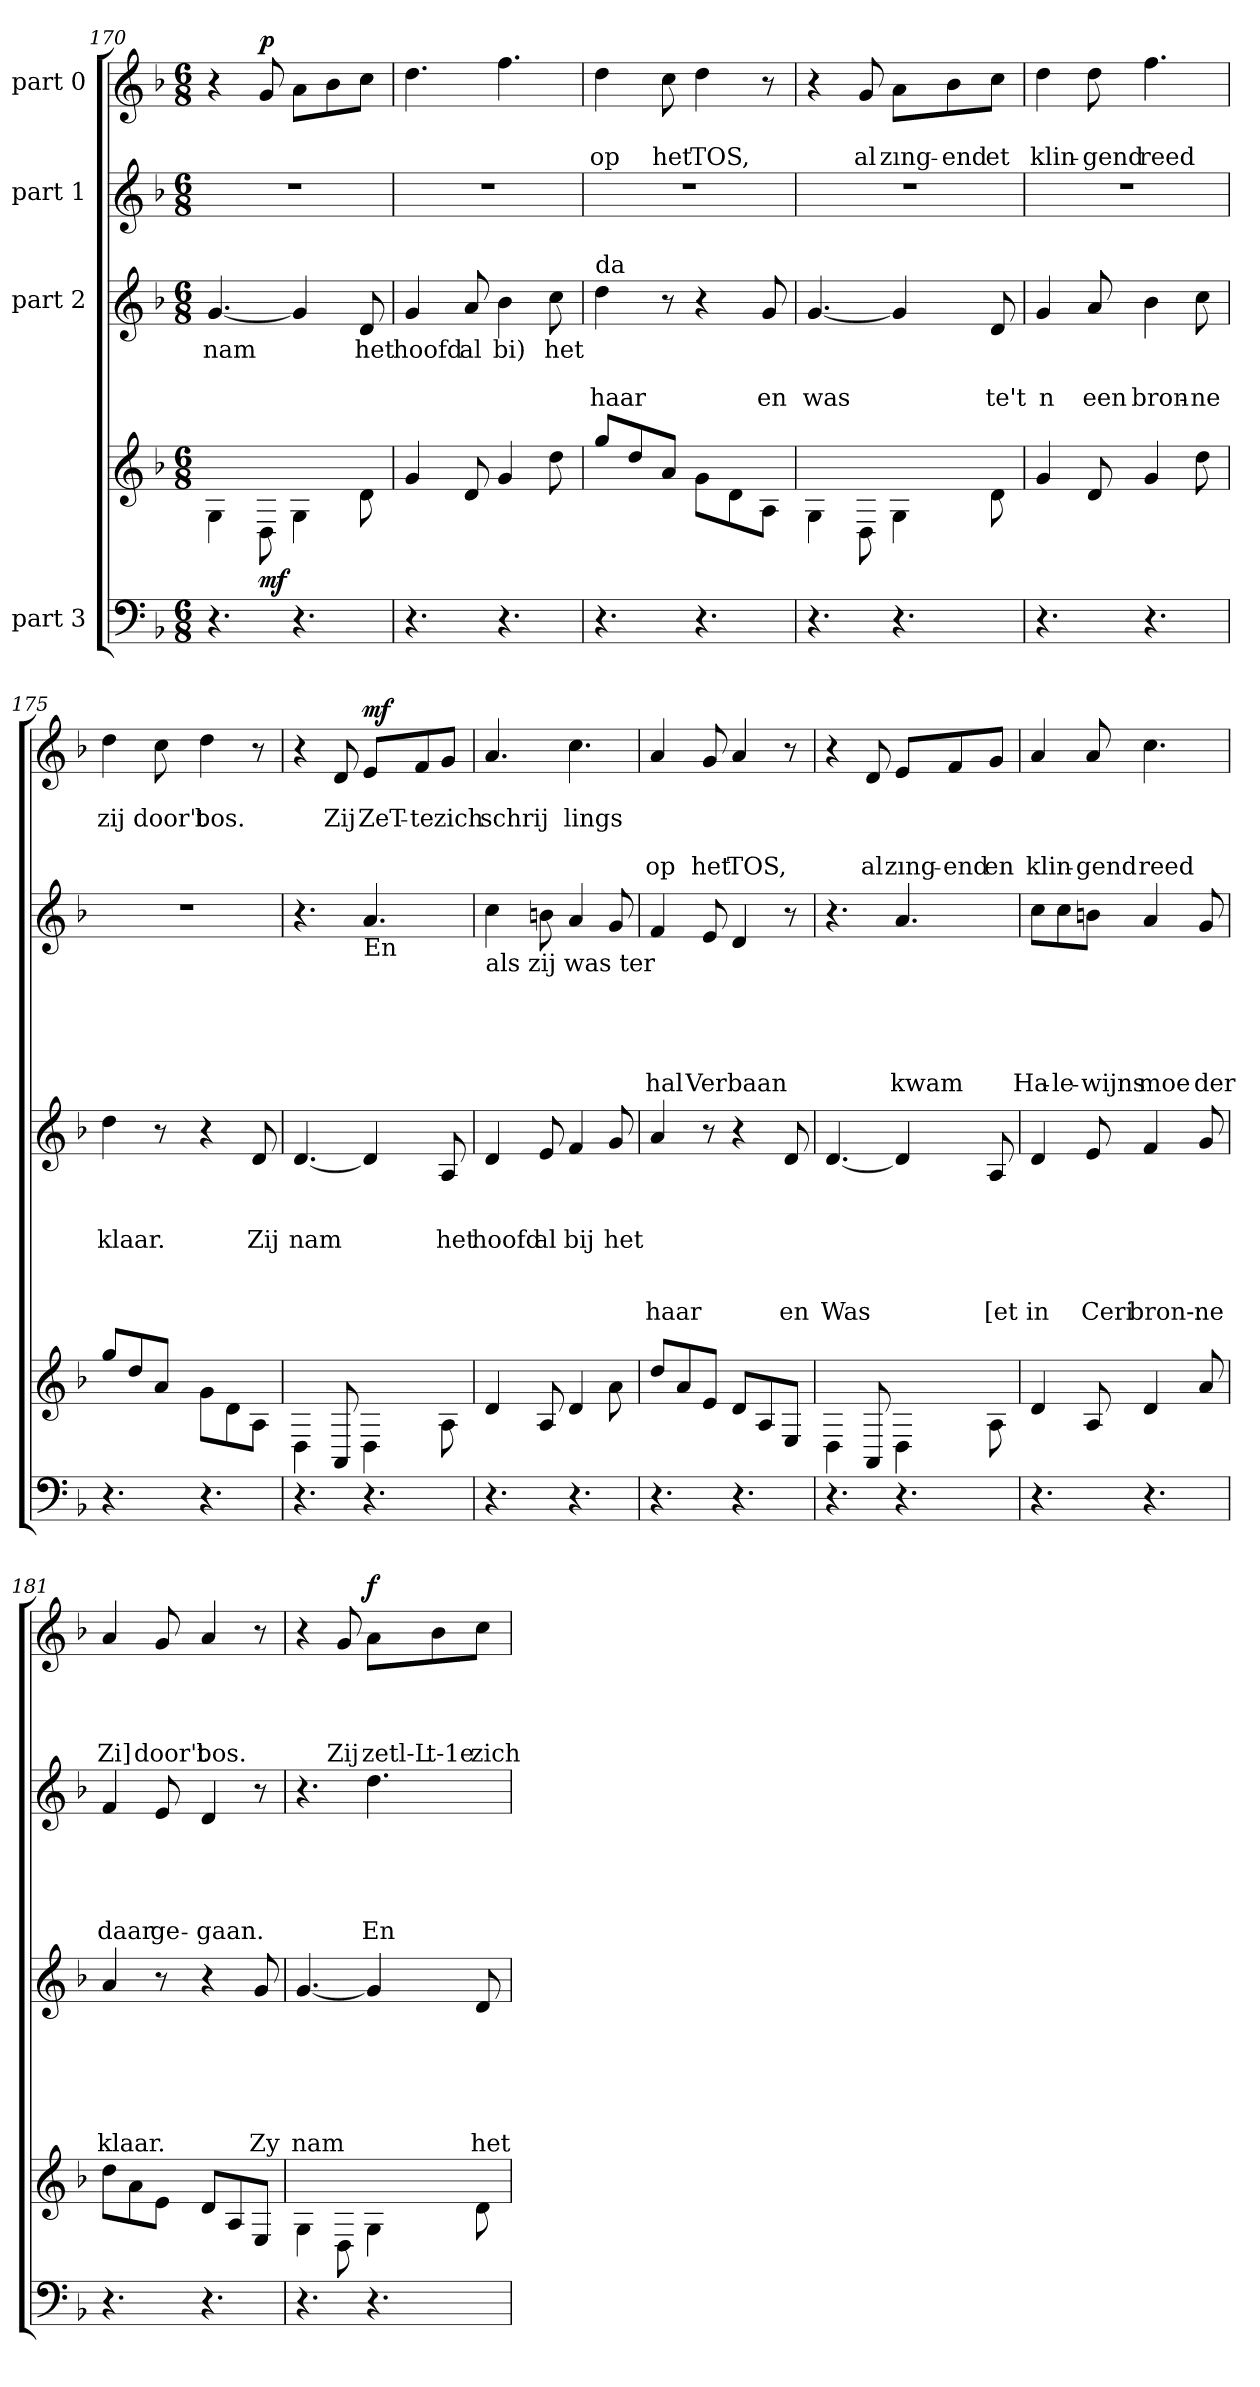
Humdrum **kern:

**kern	**kern	**dynam	**kern	**text	**text	**text	**text	**text	**text	**kern	**text	**text	**text	**text	**text	**kern	**text	**text	**text	**text	**dynam
*part4	*part4	*part4	*part3	*part3	*part3	*part3	*part3	*part3	*part3	*part2	*part2	*part2	*part2	*part2	*part2	*part1	*part1	*part1	*part1	*part1	*part1
*staff5	*staff4	*staff4/5	*staff3	*staff3	*staff3	*staff3	*staff3	*staff3	*staff3	*staff2	*staff2	*staff2	*staff2	*staff2	*staff2	*staff1	*staff1	*staff1	*staff1	*staff1	*staff1
*I"part 3	*	*	*I"part 2	*	*	*	*	*	*	*I"part 1	*	*	*	*	*	*I"part 0	*	*	*	*	*
*clefF4	*clefG2	*	*clefG2	*	*	*	*	*	*	*clefG2	*	*	*	*	*	*clefG2	*	*	*	*	*
*k[b-]	*k[b-]	*	*k[b-]	*	*	*	*	*	*	*k[b-]	*	*	*	*	*	*k[b-]	*	*	*	*	*
*M6/8	*M6/8	*	*M6/8	*	*	*	*	*	*	*M6/8	*	*	*	*	*	*M6/8	*	*	*	*	*
=170	=170	=170	=170	=170	=170	=170	=170	=170	=170	=170	=170	=170	=170	=170	=170	=170	=170	=170	=170	=170	=170
!	!	!	!	!LO:LY:b	!	!	!	!	!	!LO:N:vis=2	!	!	!	!	!	!	!	!	!	!	!
4.r	4G\	.	[4.g/	nam	.	.	.	.	.	2.r	.	.	.	.	.	4r	.	.	.	.	.
!	!	!LO:DY:b	!	!	!	!	!	!	!	!	!	!	!	!	!	!	!	!	!	!	!LO:DY:b
.	8D\	mf	.	.	.	.	.	.	.	.	.	.	.	.	.	8g/	.	.	.	.	p
4.r	4G\	.	4g/]	.	.	.	.	.	.	.	.	.	.	.	.	8a\L	.	.	.	.	.
.	.	.	.	.	.	.	.	.	.	.	.	.	.	.	.	8b-\	.	.	.	.	.
!	!	!	!	!LO:LY:b	!	!	!	!	!	!	!	!	!	!	!	!	!	!	!	!	!
.	8d\	.	8d/	het	.	.	.	.	.	.	.	.	.	.	.	8cc\J	.	.	.	.	.
=171	=171	=171	=171	=171	=171	=171	=171	=171	=171	=171	=171	=171	=171	=171	=171	=171	=171	=171	=171	=171	=171
!	!	!	!	!LO:LY:b	!	!	!	!	!	!LO:N:vis=2	!	!	!	!	!	!	!	!	!	!	!
4.r	4g/	.	4g/	hoofd	.	.	.	.	.	2.r	.	.	.	.	.	4.dd\	.	.	.	.	.
!	!	!	!	!LO:LY:b	!	!	!	!	!	!	!	!	!	!	!	!	!	!	!	!	!
.	8d/	.	8a/	al	.	.	.	.	.	.	.	.	.	.	.	.	.	.	.	.	.
!	!	!	!	!LO:LY:b	!	!	!	!	!	!	!	!	!	!	!	!	!	!	!	!	!
4.r	4g/	.	4b-\	bi)	.	.	.	.	.	.	.	.	.	.	.	4.ff\	.	.	.	.	.
!	!	!	!	!LO:LY:b	!	!	!	!	!	!	!	!	!	!	!	!	!	!	!	!	!
.	8dd\	.	8cc\	het	.	.	.	.	.	.	.	.	.	.	.	.	.	.	.	.	.
=172	=172	=172	=172	=172	=172	=172	=172	=172	=172	=172	=172	=172	=172	=172	=172	=172	=172	=172	=172	=172	=172
!	!	!	!LO:TX:a:t=da	!	!	!	!	!	!	!	!	!	!	!	!	!	!	!	!	!	!
!	!	!	!	!	!	!LO:LY:b	!	!	!	!LO:N:vis=2	!	!	!	!	!	!	!	!LO:LY:b	!	!	!
4.r	8gg/L	.	4dd\	.	.	haar	.	.	.	2.r	.	.	.	.	.	4dd\	.	op	.	.	.
.	8dd/	.	.	.	.	.	.	.	.	.	.	.	.	.	.	.	.	.	.	.	.
!	!	!	!	!	!	!	!	!	!	!	!	!	!	!	!	!	!	!LO:LY:b	!	!	!
.	8a/J	.	8r	.	.	.	.	.	.	.	.	.	.	.	.	8cc\	.	het	.	.	.
!	!	!	!	!	!	!	!	!	!	!	!	!	!	!	!	!	!	!LO:LY:b	!	!	!
4.r	8g\L	.	4r	.	.	.	.	.	.	.	.	.	.	.	.	4dd\	.	TOS,	.	.	.
.	8d\	.	.	.	.	.	.	.	.	.	.	.	.	.	.	.	.	.	.	.	.
!	!	!	!	!	!	!LO:LY:b	!	!	!	!	!	!	!	!	!	!	!	!	!	!	!
.	8A\J	.	8g/	.	.	en	.	.	.	.	.	.	.	.	.	8r	.	.	.	.	.
=173	=173	=173	=173	=173	=173	=173	=173	=173	=173	=173	=173	=173	=173	=173	=173	=173	=173	=173	=173	=173	=173
!	!	!	!	!	!	!LO:LY:b	!	!	!	!LO:N:vis=2	!	!	!	!	!	!	!	!	!	!	!
4.r	4G\	.	[4.g/	.	.	was	.	.	.	2.r	.	.	.	.	.	4r	.	.	.	.	.
!	!	!	!	!	!	!	!	!	!	!	!	!	!	!	!	!	!	!LO:LY:b	!	!	!
.	8D\	.	.	.	.	.	.	.	.	.	.	.	.	.	.	8g/	.	al	.	.	.
!	!	!	!	!	!	!	!	!	!	!	!	!	!	!	!	!	!	!LO:LY:b	!	!	!
4.r	4G\	.	4g/]	.	.	.	.	.	.	.	.	.	.	.	.	8a\L	.	zıng-	.	.	.
!	!	!	!	!	!	!	!	!	!	!	!	!	!	!	!	!	!	!LO:LY:b	!	!	!
.	.	.	.	.	.	.	.	.	.	.	.	.	.	.	.	8b-\	.	end	.	.	.
!	!	!	!	!	!	!LO:LY:b	!	!	!	!	!	!	!	!	!	!	!	!LO:LY:b	!	!	!
.	8d\	.	8d/	.	.	te't	.	.	.	.	.	.	.	.	.	8cc\J	.	et	.	.	.
=174	=174	=174	=174	=174	=174	=174	=174	=174	=174	=174	=174	=174	=174	=174	=174	=174	=174	=174	=174	=174	=174
!	!	!	!	!	!	!LO:LY:b	!	!	!	!LO:N:vis=2	!	!	!	!	!	!	!	!LO:LY:b	!	!	!
4.r	4g/	.	4g/	.	.	n	.	.	.	2.r	.	.	.	.	.	4dd\	.	klin-	.	.	.
!	!	!	!	!	!	!LO:LY:b	!	!	!	!	!	!	!	!	!	!	!	!LO:LY:b	!	!	!
.	8d/	.	8a/	.	.	een	.	.	.	.	.	.	.	.	.	8dd\	.	gend	.	.	.
!	!	!	!	!	!	!LO:LY:b	!	!	!	!	!	!	!	!	!	!	!	!LO:LY:b	!	!	!
4.r	4g/	.	4b-\	.	.	bron-	.	.	.	.	.	.	.	.	.	4.ff\	.	reed	.	.	.
!	!	!	!	!	!	!LO:LY:b	!	!	!	!	!	!	!	!	!	!	!	!	!	!	!
.	8dd\	.	8cc\	.	.	ne	.	.	.	.	.	.	.	.	.	.	.	.	.	.	.
=175	=175	=175	=175	=175	=175	=175	=175	=175	=175	=175	=175	=175	=175	=175	=175	=175	=175	=175	=175	=175	=175
!	!	!	!	!	!	!LO:LY:b	!	!	!	!LO:N:vis=2	!	!	!	!	!	!	!	!LO:LY:b	!	!	!
4.r	8gg/L	.	4dd\	.	.	klaar.	.	.	.	2.r	.	.	.	.	.	4dd\	.	zij	.	.	.
.	8dd/	.	.	.	.	.	.	.	.	.	.	.	.	.	.	.	.	.	.	.	.
!	!	!	!	!	!	!	!	!	!	!	!	!	!	!	!	!	!	!LO:LY:b	!	!	!
.	8a/J	.	8r	.	.	.	.	.	.	.	.	.	.	.	.	8cc\	.	door't	.	.	.
!	!	!	!	!	!	!	!	!	!	!	!	!	!	!	!	!	!	!LO:LY:b	!	!	!
4.r	8g\L	.	4r	.	.	.	.	.	.	.	.	.	.	.	.	4dd\	.	bos.	.	.	.
.	8d\	.	.	.	.	.	.	.	.	.	.	.	.	.	.	.	.	.	.	.	.
!	!	!	!	!	!	!LO:LY:b	!	!	!	!	!	!	!	!	!	!	!	!	!	!	!
.	8A\J	.	8d/	.	.	Zij	.	.	.	.	.	.	.	.	.	8r	.	.	.	.	.
=176	=176	=176	=176	=176	=176	=176	=176	=176	=176	=176	=176	=176	=176	=176	=176	=176	=176	=176	=176	=176	=176
!	!	!	!	!	!	!LO:LY:b	!	!	!	!	!	!	!	!	!	!	!	!	!	!	!
4.r	4D\	.	[4.d/	.	.	nam	.	.	.	4.r	.	.	.	.	.	4r	.	.	.	.	.
!	!	!	!	!	!	!	!	!	!	!	!	!	!	!	!	!	!	!LO:LY:b	!	!	!
.	8AA/	.	.	.	.	.	.	.	.	.	.	.	.	.	.	8d/	.	Zij	.	.	.
!	!	!	!	!	!	!	!	!	!	!LO:TX:b:t=En	!	!	!	!	!	!	!	!	!	!	!
!	!	!	!	!	!	!	!	!	!	!	!	!	!	!	!	!	!	!LO:LY:b	!	!	!LO:DY:b
4.r	4D\	.	4d/]	.	.	.	.	.	.	4.a/	.	.	.	.	.	8e/L	.	ZeT-	.	.	mf
!	!	!	!	!	!	!	!	!	!	!	!	!	!	!	!	!	!	!LO:LY:b	!	!	!
.	.	.	.	.	.	.	.	.	.	.	.	.	.	.	.	8f/	.	te	.	.	.
!	!	!	!	!	!	!LO:LY:b	!	!	!	!	!	!	!	!	!	!	!	!LO:LY:b	!	!	!
.	8A\	.	8A/	.	.	het	.	.	.	.	.	.	.	.	.	8g/J	.	zich	.	.	.
=177	=177	=177	=177	=177	=177	=177	=177	=177	=177	=177	=177	=177	=177	=177	=177	=177	=177	=177	=177	=177	=177
!	!	!	!	!	!	!	!	!	!	!LO:TX:b:t=als zij was ter	!	!	!	!	!	!	!	!	!	!	!
!	!	!	!	!	!	!LO:LY:b	!	!	!	!	!	!	!	!	!	!	!	!LO:LY:b	!	!	!
4.r	4d/	.	4d/	.	.	hoofd	.	.	.	4cc\	.	.	.	.	.	4.a/	.	schrij	.	.	.
!	!	!	!	!	!	!LO:LY:b	!	!	!	!	!	!	!	!	!	!	!	!	!	!	!
.	8A/	.	8e/	.	.	al	.	.	.	8bn\	.	.	.	.	.	.	.	.	.	.	.
!	!	!	!	!	!	!LO:LY:b	!	!	!	!	!	!	!	!	!	!	!	!LO:LY:b	!	!	!
4.r	4d/	.	4f/	.	.	bij	.	.	.	4a/	.	.	.	.	.	4.cc\	.	lings	.	.	.
!	!	!	!	!	!	!LO:LY:b	!	!	!	!	!	!	!	!	!	!	!	!	!	!	!
.	8a\	.	8g/	.	.	het	.	.	.	8g/	.	.	.	.	.	.	.	.	.	.	.
=178	=178	=178	=178	=178	=178	=178	=178	=178	=178	=178	=178	=178	=178	=178	=178	=178	=178	=178	=178	=178	=178
!	!	!	!	!	!	!	!	!	!LO:LY:b	!	!	!	!	!	!LO:LY:b	!	!	!	!	!LO:LY:b	!
4.r	8dd/L	.	4a/	.	.	.	.	.	haar	4f/	.	.	.	.	hal	4a/	.	.	.	op	.
.	8a/	.	.	.	.	.	.	.	.	.	.	.	.	.	.	.	.	.	.	.	.
!	!	!	!	!	!	!	!	!	!	!	!	!	!	!	!LO:LY:b	!	!	!	!	!LO:LY:b	!
.	8e/J	.	8r	.	.	.	.	.	.	8e/	.	.	.	.	Ver	8g/	.	.	.	het	.
!	!	!	!	!	!	!	!	!	!	!	!	!	!	!	!LO:LY:b	!	!	!	!	!LO:LY:b	!
4.r	8d/L	.	4r	.	.	.	.	.	.	4d/	.	.	.	.	baan	4a/	.	.	.	TOS,	.
.	8A/	.	.	.	.	.	.	.	.	.	.	.	.	.	.	.	.	.	.	.	.
!	!	!	!	!	!	!	!	!	!LO:LY:b	!	!	!	!	!	!	!	!	!	!	!	!
.	8E/J	.	8d/	.	.	.	.	.	en	8r	.	.	.	.	.	8r	.	.	.	.	.
=179	=179	=179	=179	=179	=179	=179	=179	=179	=179	=179	=179	=179	=179	=179	=179	=179	=179	=179	=179	=179	=179
!	!	!	!	!	!	!	!	!	!LO:LY:b	!	!	!	!	!	!	!	!	!	!	!	!
4.r	4D\	.	[4.d/	.	.	.	.	.	Was	4.r	.	.	.	.	.	4r	.	.	.	.	.
!	!	!	!	!	!	!	!	!	!	!	!	!	!	!	!	!	!	!	!	!LO:LY:b	!
.	8AA/	.	.	.	.	.	.	.	.	.	.	.	.	.	.	8d/	.	.	.	al	.
!	!	!	!	!	!	!	!	!	!	!	!	!	!	!	!LO:LY:b	!	!	!	!	!LO:LY:b	!
4.r	4D\	.	4d/]	.	.	.	.	.	.	4.a/	.	.	.	.	kwam	8e/L	.	.	.	zıng-	.
!	!	!	!	!	!	!	!	!	!	!	!	!	!	!	!	!	!	!	!	!LO:LY:b	!
.	.	.	.	.	.	.	.	.	.	.	.	.	.	.	.	8f/	.	.	.	end	.
!	!	!	!	!	!	!	!	!	!LO:LY:b	!	!	!	!	!	!	!	!	!	!	!LO:LY:b	!
.	8A\	.	8A/	.	.	.	.	.	[et	.	.	.	.	.	.	8g/J	.	.	.	en	.
=180	=180	=180	=180	=180	=180	=180	=180	=180	=180	=180	=180	=180	=180	=180	=180	=180	=180	=180	=180	=180	=180
!	!	!	!	!	!	!	!	!	!LO:LY:b	!	!	!	!	!	!LO:LY:b	!	!	!	!	!LO:LY:b	!
4.r	4d/	.	4d/	.	.	.	.	.	in	8cc\L	.	.	.	.	Ha-	4a/	.	.	.	klin -	.
!	!	!	!	!	!	!	!	!	!	!	!	!	!	!	!LO:LY:b	!	!	!	!	!	!
.	.	.	.	.	.	.	.	.	.	8cc\	.	.	.	.	le-	.	.	.	.	.	.
!	!	!	!	!	!	!	!	!	!LO:LY:b	!	!	!	!	!	!LO:LY:b	!	!	!	!	!LO:LY:b	!
.	8A/	.	8e/	.	.	.	.	.	Ceri	8bn\J	.	.	.	.	wijns	8a/	.	.	.	gend	.
!	!	!	!	!	!	!	!	!	!LO:LY:b	!	!	!	!	!	!LO:LY:b	!	!	!	!	!LO:LY:b	!
4.r	4d/	.	4f/	.	.	.	.	.	bron-:	4a/	.	.	.	.	moe	4.cc\	.	.	.	reed	.
!	!	!	!	!	!	!	!	!	!LO:LY:b	!	!	!	!	!	!LO:LY:b	!	!	!	!	!	!
.	8a/	.	8g/	.	.	.	.	.	ne	8g/	.	.	.	.	der	.	.	.	.	.	.
=181	=181	=181	=181	=181	=181	=181	=181	=181	=181	=181	=181	=181	=181	=181	=181	=181	=181	=181	=181	=181	=181
!	!	!	!	!	!	!	!	!	!LO:LY:b	!	!	!	!	!	!LO:LY:b	!	!	!	!	!LO:LY:b	!
4.r	8dd\L	.	4a/	.	.	.	.	.	klaar.	4f/	.	.	.	.	daar	4a/	.	.	.	Zi]	.
.	8a\	.	.	.	.	.	.	.	.	.	.	.	.	.	.	.	.	.	.	.	.
!	!	!	!	!	!	!	!	!	!	!	!	!	!	!	!LO:LY:b	!	!	!	!	!LO:LY:b	!
.	8e\J	.	8r	.	.	.	.	.	.	8e/	.	.	.	.	ge -	8g/	.	.	.	door't	.
!	!	!	!	!	!	!	!	!	!	!	!	!	!	!	!LO:LY:b	!	!	!	!	!LO:LY:b	!
4.r	8d/L	.	4r	.	.	.	.	.	.	4d/	.	.	.	.	gaan.	4a/	.	.	.	bos.	.
.	8A/	.	.	.	.	.	.	.	.	.	.	.	.	.	.	.	.	.	.	.	.
!	!	!	!	!	!	!	!	!	!LO:LY:b	!	!	!	!	!	!	!	!	!	!	!	!
.	8E/J	.	8g/	.	.	.	.	.	Zy	8r	.	.	.	.	.	8r	.	.	.	.	.
=182	=182	=182	=182	=182	=182	=182	=182	=182	=182	=182	=182	=182	=182	=182	=182	=182	=182	=182	=182	=182	=182
!	!	!	!	!	!	!	!	!	!LO:LY:b	!	!	!	!	!	!	!	!	!	!	!	!
4.r	4G\	.	[4.g/	.	.	.	.	.	nam	4.r	.	.	.	.	.	4r	.	.	.	.	.
!	!	!	!	!	!	!	!	!	!	!	!	!	!	!	!	!	!	!	!	!LO:LY:b	!
.	8D\	.	.	.	.	.	.	.	.	.	.	.	.	.	.	8g/	.	.	.	Zij	.
!	!	!	!	!	!	!	!	!	!	!	!	!	!	!	!LO:LY:b	!	!	!	!	!LO:LY:b	!LO:DY:b
4.r	4G\	.	4g/]	.	.	.	.	.	.	4.dd\	.	.	.	.	En	8a\L	.	.	.	zetl-L	f
!	!	!	!	!	!	!	!	!	!	!	!	!	!	!	!	!	!	!	!	!LO:LY:b	!
.	.	.	.	.	.	.	.	.	.	.	.	.	.	.	.	8b-\	.	.	.	t-1e	.
!	!	!	!	!	!	!	!	!	!LO:LY:b	!	!	!	!	!	!	!	!	!	!	!LO:LY:b	!
.	8d\	.	8d/	.	.	.	.	.	het	.	.	.	.	.	.	8cc\J	.	.	.	zich	.
=	=	=	=	=	=	=	=	=	=	=	=	=	=	=	=	=	=	=	=	=	=
*-	*-	*-	*-	*-	*-	*-	*-	*-	*-	*-	*-	*-	*-	*-	*-	*-	*-	*-	*-	*-	*-
